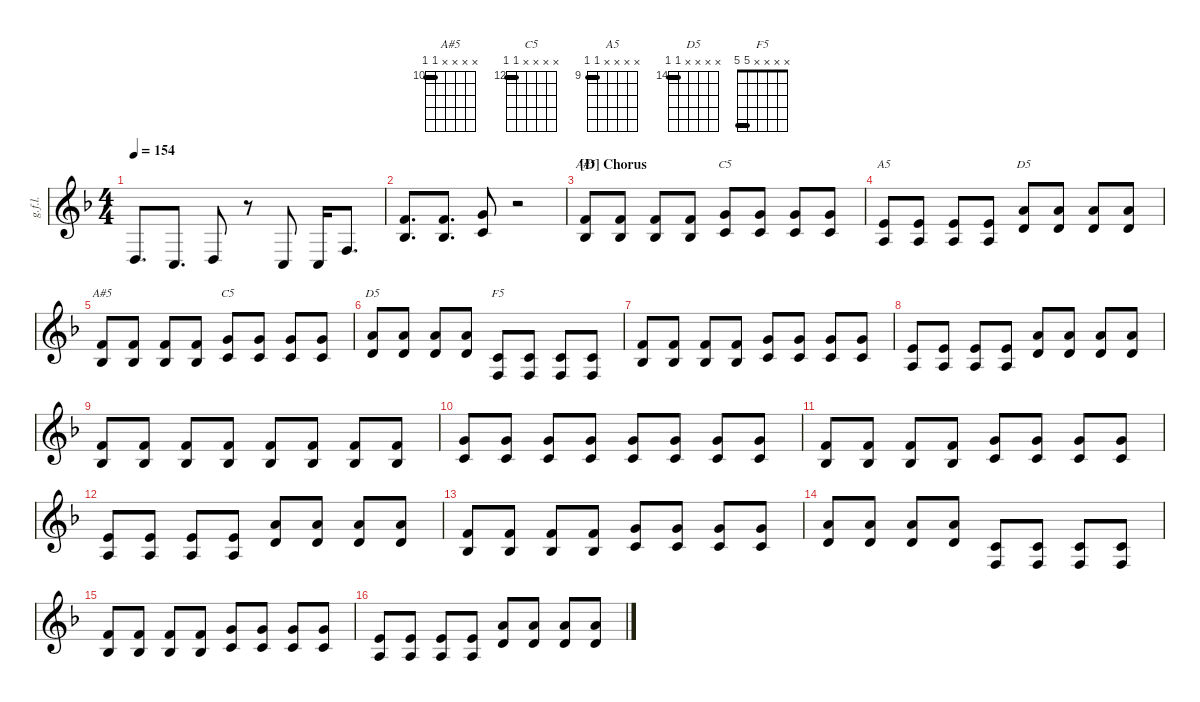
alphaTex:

\defaultSystemsLayout 4
\hideDynamics
\bracketExtendMode nobrackets
\otherSystemsTrackNameOrientation horizontal
\track ("Guitar Folder L" "g.f.l.") {instrument distortionguitar}
\staff {score}
\tuning (D4 A3 F3 C3 G2 C2)
\chord ("A#5" x x x x 10 10) {firstfret 10 showfingering false barre 10}
\chord ("C5" x x x x 12 12) {firstfret 12 showfingering false barre 12}
\chord ("A5" x x x x 9 9) {firstfret 9 showfingering false barre 9}
\chord ("D5" x x x x 14 14) {firstfret 14 showfingering false barre 14}
\chord ("F5" x x x x 5 5) {showfingering false barre 5}
\ts (4 4)
\tempo 154
\clef g2
\ks dminor
2.6{acc forcenatural}.8{d dy mf beam Up} 0.6{acc forcenatural}.8{d beam Up} 2.6{acc forcenatural}.8{beam Up} r.8{beam Up} 0.6{acc forcenatural}.8{beam Up} 0.6{acc forcenatural}.16{beam Up} 5.6{acc forcenatural}.8{d beam Up} |
(10.6{acc b} 10.5{acc forcenatural}).8{d beam Up} (10.6{acc b} 10.5{acc forcenatural}).8{d beam Up} (12.6{acc forcenatural} 12.5{acc forcenatural}).8{beam Up} r.2{beam Up} |
\section ("D" "Chorus")
(10.6{acc b} 10.5{acc forcenatural}).8{ch "A#5" beam Up} (10.6{acc b} 10.5{acc forcenatural}).8{beam Up} (10.6{acc b} 10.5{acc forcenatural}).8{beam Up} (10.6{acc b} 10.5{acc forcenatural}).8{beam Up} (12.6{acc forcenatural} 12.5{acc forcenatural}).8{ch "C5" beam Up} (12.6{acc forcenatural} 12.5{acc forcenatural}).8{beam Up} (12.6{acc forcenatural} 12.5{acc forcenatural}).8{beam Up} (12.6{acc forcenatural} 12.5{acc forcenatural}).8{beam Up} |
(9.6{acc forcenatural} 9.5{acc forcenatural}).8{ch "A5" beam Up} (9.6{acc forcenatural} 9.5{acc forcenatural}).8{beam Up} (9.6{acc forcenatural} 9.5{acc forcenatural}).8{beam Up} (9.6{acc forcenatural} 9.5{acc forcenatural}).8{beam Up} (14.6{acc forcenatural} 14.5{acc forcenatural}).8{ch "D5" beam Up} (14.6{acc forcenatural} 14.5{acc forcenatural}).8{beam Up} (14.6{acc forcenatural} 14.5{acc forcenatural}).8{beam Up} (14.6{acc forcenatural} 14.5{acc forcenatural}).8{beam Up} |
(10.6{acc b} 10.5{acc forcenatural}).8{ch "A#5" beam Up} (10.6{acc b} 10.5{acc forcenatural}).8{beam Up} (10.6{acc b} 10.5{acc forcenatural}).8{beam Up} (10.6{acc b} 10.5{acc forcenatural}).8{beam Up} (12.6{acc forcenatural} 12.5{acc forcenatural}).8{ch "C5" beam Up} (12.6{acc forcenatural} 12.5{acc forcenatural}).8{beam Up} (12.6{acc forcenatural} 12.5{acc forcenatural}).8{beam Up} (12.6{acc forcenatural} 12.5{acc forcenatural}).8{beam Up} |
(14.6{acc forcenatural} 14.5{acc forcenatural}).8{ch "D5" beam Up} (14.6{acc forcenatural} 14.5{acc forcenatural}).8{beam Up} (14.6{acc forcenatural} 14.5{acc forcenatural}).8{beam Up} (14.6{acc forcenatural} 14.5{acc forcenatural}).8{beam Up} (5.6{acc forcenatural} 5.5{acc forcenatural}).8{ch "F5" beam Up} (5.6{acc forcenatural} 5.5{acc forcenatural}).8{beam Up} (5.6{acc forcenatural} 5.5{acc forcenatural}).8{beam Up} (5.6{acc forcenatural} 5.5{acc forcenatural}).8{beam Up} |
(10.6{acc b} 10.5{acc forcenatural}).8{beam Up} (10.6{acc b} 10.5{acc forcenatural}).8{beam Up} (10.6{acc b} 10.5{acc forcenatural}).8{beam Up} (10.6{acc b} 10.5{acc forcenatural}).8{beam Up} (12.6{acc forcenatural} 12.5{acc forcenatural}).8{beam Up} (12.6{acc forcenatural} 12.5{acc forcenatural}).8{beam Up} (12.6{acc forcenatural} 12.5{acc forcenatural}).8{beam Up} (12.6{acc forcenatural} 12.5{acc forcenatural}).8{beam Up} |
(9.6{acc forcenatural} 9.5{acc forcenatural}).8{beam Up} (9.6{acc forcenatural} 9.5{acc forcenatural}).8{beam Up} (9.6{acc forcenatural} 9.5{acc forcenatural}).8{beam Up} (9.6{acc forcenatural} 9.5{acc forcenatural}).8{beam Up} (14.6{acc forcenatural} 14.5{acc forcenatural}).8{beam Up} (14.6{acc forcenatural} 14.5{acc forcenatural}).8{beam Up} (14.6{acc forcenatural} 14.5{acc forcenatural}).8{beam Up} (14.6{acc forcenatural} 14.5{acc forcenatural}).8{beam Up} |
(10.6{acc b} 10.5{acc forcenatural}).8{beam Up} (10.6{acc b} 10.5{acc forcenatural}).8{beam Up} (10.6{acc b} 10.5{acc forcenatural}).8{beam Up} (10.6{acc b} 10.5{acc forcenatural}).8{beam Up} (10.6{acc b} 10.5{acc forcenatural}).8{beam Up} (10.6{acc b} 10.5{acc forcenatural}).8{beam Up} (10.6{acc b} 10.5{acc forcenatural}).8{beam Up} (10.6{acc b} 10.5{acc forcenatural}).8{beam Up} |
(12.6{acc forcenatural} 12.5{acc forcenatural}).8{beam Up} (12.6{acc forcenatural} 12.5{acc forcenatural}).8{beam Up} (12.6{acc forcenatural} 12.5{acc forcenatural}).8{beam Up} (12.6{acc forcenatural} 12.5{acc forcenatural}).8{beam Up} (12.6{acc forcenatural} 12.5{acc forcenatural}).8{beam Up} (12.6{acc forcenatural} 12.5{acc forcenatural}).8{beam Up} (12.6{acc forcenatural} 12.5{acc forcenatural}).8{beam Up} (12.6{acc forcenatural} 12.5{acc forcenatural}).8{beam Up} |
(10.6{acc b} 10.5{acc forcenatural}).8{beam Up} (10.6{acc b} 10.5{acc forcenatural}).8{beam Up} (10.6{acc b} 10.5{acc forcenatural}).8{beam Up} (10.6{acc b} 10.5{acc forcenatural}).8{beam Up} (12.6{acc forcenatural} 12.5{acc forcenatural}).8{beam Up} (12.6{acc forcenatural} 12.5{acc forcenatural}).8{beam Up} (12.6{acc forcenatural} 12.5{acc forcenatural}).8{beam Up} (12.6{acc forcenatural} 12.5{acc forcenatural}).8{beam Up} |
(9.6{acc forcenatural} 9.5{acc forcenatural}).8{beam Up} (9.6{acc forcenatural} 9.5{acc forcenatural}).8{beam Up} (9.6{acc forcenatural} 9.5{acc forcenatural}).8{beam Up} (9.6{acc forcenatural} 9.5{acc forcenatural}).8{beam Up} (14.6{acc forcenatural} 14.5{acc forcenatural}).8{beam Up} (14.6{acc forcenatural} 14.5{acc forcenatural}).8{beam Up} (14.6{acc forcenatural} 14.5{acc forcenatural}).8{beam Up} (14.6{acc forcenatural} 14.5{acc forcenatural}).8{beam Up} |
(10.6{acc b} 10.5{acc forcenatural}).8{beam Up} (10.6{acc b} 10.5{acc forcenatural}).8{beam Up} (10.6{acc b} 10.5{acc forcenatural}).8{beam Up} (10.6{acc b} 10.5{acc forcenatural}).8{beam Up} (12.6{acc forcenatural} 12.5{acc forcenatural}).8{beam Up} (12.6{acc forcenatural} 12.5{acc forcenatural}).8{beam Up} (12.6{acc forcenatural} 12.5{acc forcenatural}).8{beam Up} (12.6{acc forcenatural} 12.5{acc forcenatural}).8{beam Up} |
(14.6{acc forcenatural} 14.5{acc forcenatural}).8{beam Up} (14.6{acc forcenatural} 14.5{acc forcenatural}).8{beam Up} (14.6{acc forcenatural} 14.5{acc forcenatural}).8{beam Up} (14.6{acc forcenatural} 14.5{acc forcenatural}).8{beam Up} (5.6{acc forcenatural} 5.5{acc forcenatural}).8{beam Up} (5.6{acc forcenatural} 5.5{acc forcenatural}).8{beam Up} (5.6{acc forcenatural} 5.5{acc forcenatural}).8{beam Up} (5.6{acc forcenatural} 5.5{acc forcenatural}).8{beam Up} |
(10.6{acc b} 10.5{acc forcenatural}).8{beam Up} (10.6{acc b} 10.5{acc forcenatural}).8{beam Up} (10.6{acc b} 10.5{acc forcenatural}).8{beam Up} (10.6{acc b} 10.5{acc forcenatural}).8{beam Up} (12.6{acc forcenatural} 12.5{acc forcenatural}).8{beam Up} (12.6{acc forcenatural} 12.5{acc forcenatural}).8{beam Up} (12.6{acc forcenatural} 12.5{acc forcenatural}).8{beam Up} (12.6{acc forcenatural} 12.5{acc forcenatural}).8{beam Up} |
(9.6{acc forcenatural} 9.5{acc forcenatural}).8{beam Up} (9.6{acc forcenatural} 9.5{acc forcenatural}).8{beam Up} (9.6{acc forcenatural} 9.5{acc forcenatural}).8{beam Up} (9.6{acc forcenatural} 9.5{acc forcenatural}).8{beam Up} (14.6{acc forcenatural} 14.5{acc forcenatural}).8{beam Up} (14.6{acc forcenatural} 14.5{acc forcenatural}).8{beam Up} (14.6{acc forcenatural} 14.5{acc forcenatural}).8{beam Up} (14.6{acc forcenatural} 14.5{acc forcenatural}).8{beam Up}
